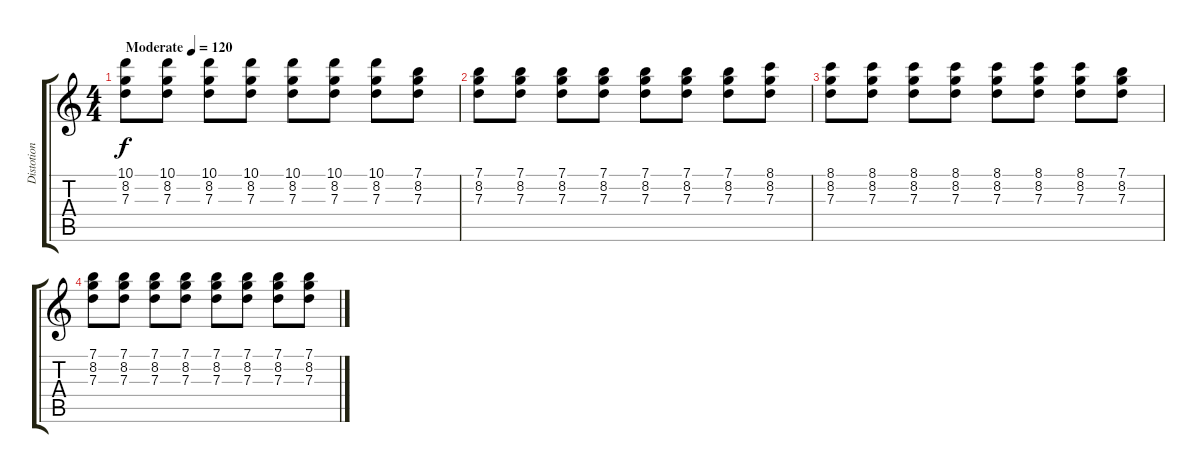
\track ("Distotion Guitar" "Distotion ") {instrument distortionguitar}
\staff {score tabs}
\tuning (E4 B3 G3 D3 A2 E2) {hide}
\ts (4 4)
\tempo (120 "Moderate")
\clef g2
\ks c
(10.1 8.2 7.3).8{dy f instrument distortionguitar} (10.1 8.2 7.3).8 (10.1 8.2 7.3).8 (10.1 8.2 7.3).8 (10.1 8.2 7.3).8 (10.1 8.2 7.3).8 (10.1 8.2 7.3).8 (7.1 8.2 7.3).8 |
(7.1 8.2 7.3).8 (7.1 8.2 7.3).8 (7.1 8.2 7.3).8 (7.1 8.2 7.3).8 (7.1 8.2 7.3).8 (7.1 8.2 7.3).8 (7.1 8.2 7.3).8 (8.1 8.2 7.3).8 |
(8.1 8.2 7.3).8 (8.1 8.2 7.3).8 (8.1 8.2 7.3).8 (8.1 8.2 7.3).8 (8.1 8.2 7.3).8 (8.1 8.2 7.3).8 (8.1 8.2 7.3).8 (7.1 8.2 7.3).8 |
(7.1 8.2 7.3).8 (7.1 8.2 7.3).8 (7.1 8.2 7.3).8 (7.1 8.2 7.3).8 (7.1 8.2 7.3).8 (7.1 8.2 7.3).8 (7.1 8.2 7.3).8 (7.1 8.2 7.3).8
